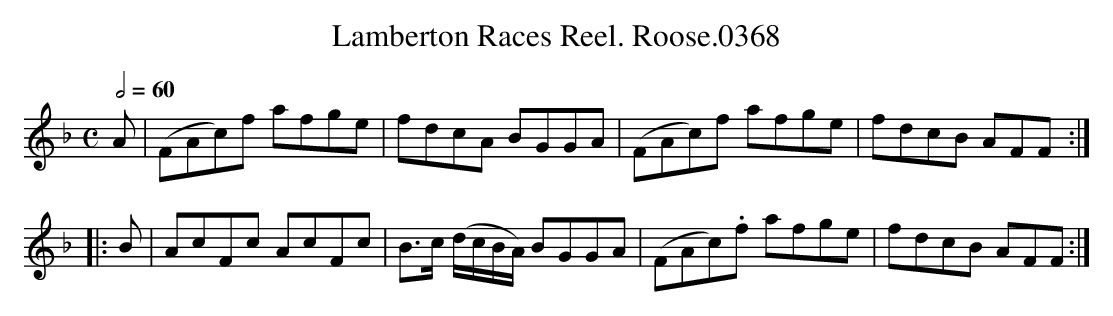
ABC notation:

X:1
T:Lamberton Races Reel. Roose.0368
Q:1/2=60
M:C
L:1/8
K:F
A|(FAc)f afge|fdcA BGGA| (FAc)f afge|fdcB AFF:|
|:B|AcFc AcFc|B>c (d/c/B/A/) BGGA|(FAc).f afge|fdcB AFF:|
